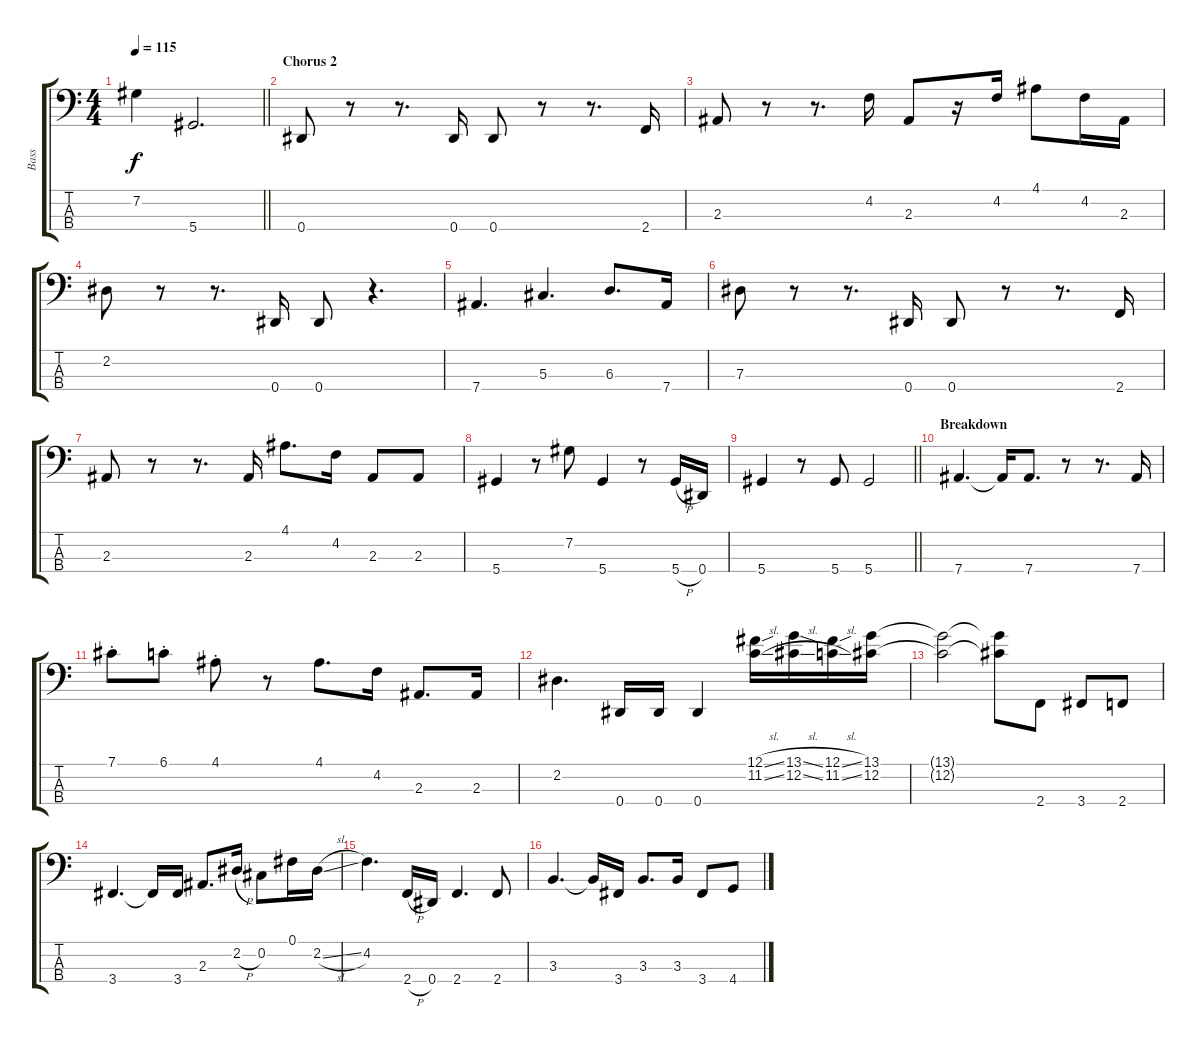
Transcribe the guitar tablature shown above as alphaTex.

\track ("Bass" "Bass") {instrument electricbassfinger bank 255}
\staff {score tabs}
\tuning (Gb2 Db2 Ab1 Eb1) {hide}
\ts (4 4)
\tempo 115
\clef f4
\barLineRight lightlight
\ks c
7.2{t}.4{dy f} 5.4.2{d} |
\section ("" "Chorus 2")
0.4.8 r.8 r.8{d} 0.4.16 0.4.8 r.8 r.8{d} 2.4.16 |
2.3.8 r.8 r.8{d} 4.2.16 2.3.8 r.16 4.2.16 4.1.8 4.2.16 2.3.16 |
2.2.8 r.8 r.8{d} 0.4.16 0.4.8 r.4{d} |
7.4.4{d} 5.3.4{d} 6.3.8{d} 7.4.16 |
7.3.8 r.8 r.8{d} 0.4.16 0.4.8 r.8 r.8{d} 2.4.16 |
2.3.8 r.8 r.8{d} 2.3.16 4.1.8{d} 4.2.16 2.3.8 2.3.8 |
5.4.4 r.8 7.2.8 5.4.4 r.8 5.4{h}.16 0.4.16 |
\barLineRight lightlight
5.4.4 r.8 5.4.8 5.4.2 |
\section ("" "Breakdown")
7.4.4{d} 7.4{t}.16 7.4.8{d} r.8 r.8{d} 7.4.16 |
7.1{st}.8 6.1{st}.8 4.1{st}.8 r.8 4.1.8{d} 4.2.16 2.3.8{d} 2.3.16 |
2.2.4{d} 0.4.16 0.4.16 0.4.4 (12.1{sl} 11.2{sl}).16 (13.1{sl} 12.2{sl}).16 (12.1{sl} 11.2{sl}).16 (13.1 12.2).16 |
(13.1{t} 12.2{t}).2 (13.1{t} 12.2{t}).8 2.4.8 3.4.8 2.4.8 |
3.4.4{d} 3.4{t}.16 3.4.16 2.3.8{d} 2.2{h}.16 0.2.8 0.1.16 2.2{sl}.16 |
4.2.4{d} 2.4{h}.16 0.4.16 2.4.4{d} 2.4.8 |
3.3.4{d} 3.3{t}.16 3.4.16 3.3.8{d} 3.3.16 3.4.8 4.4.8
